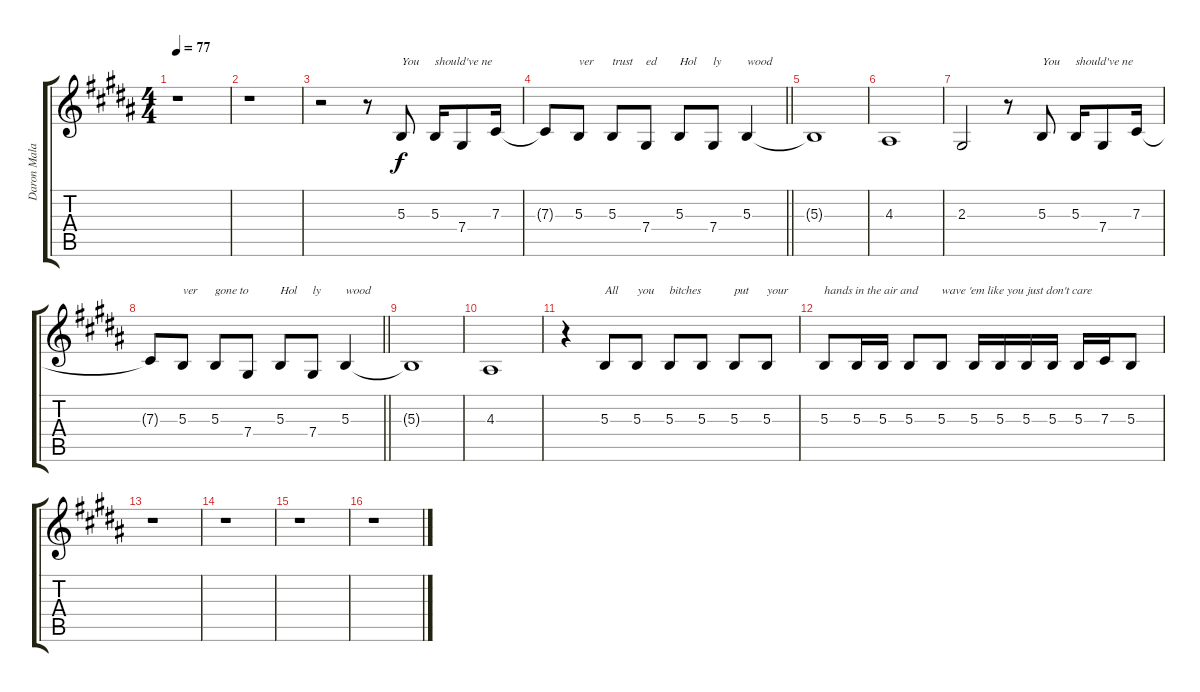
\track ("Daron Malakian (Vocals)" "Daron Mala") {instrument altosax}
\staff {score tabs}
\tuning (Eb4 Bb3 Gb3 Db3 Ab2 Eb2) {hide}
\ts (4 4)
\tempo 77
\clef g2
\ks g#minor
r.1{dy f} |
r.1 |
r.2 r.8 5.3.8{txt "You"} 5.3.16{txt "should've ne"} 7.4.8 7.3.16 |
\barLineRight lightlight
7.3{t}.8 5.3.8{txt "ver"} 5.3.8{txt "trust"} 7.4.8{txt "ed"} 5.3.8{txt "Hol"} 7.4.8{txt "ly"} 5.3.4{txt "wood"} |
5.3{t}.1 |
4.3.1 |
2.3.2 r.8 5.3.8{txt "You"} 5.3.16{txt "should've ne"} 7.4.8 7.3.16 |
\barLineRight lightlight
7.3{t}.8 5.3.8{txt "ver"} 5.3.8{txt "gone to"} 7.4.8 5.3.8{txt "Hol"} 7.4.8{txt "ly"} 5.3.4{txt "wood"} |
5.3{t}.1 |
4.3.1 |
r.4 5.3.8{txt "All"} 5.3.8{txt "you"} 5.3.8{txt "bitches"} 5.3.8 5.3.8{txt "put"} 5.3.8{txt "your"} |
5.3.8{txt "hands in the air and"} 5.3.16 5.3.16 5.3.8 5.3.8{txt "wave 'em like you just don't care"} 5.3.16 5.3.16 5.3.16 5.3.16 5.3.16 7.3.16 5.3.8 |
r.1 |
r.1 |
r.1 |
r.1
